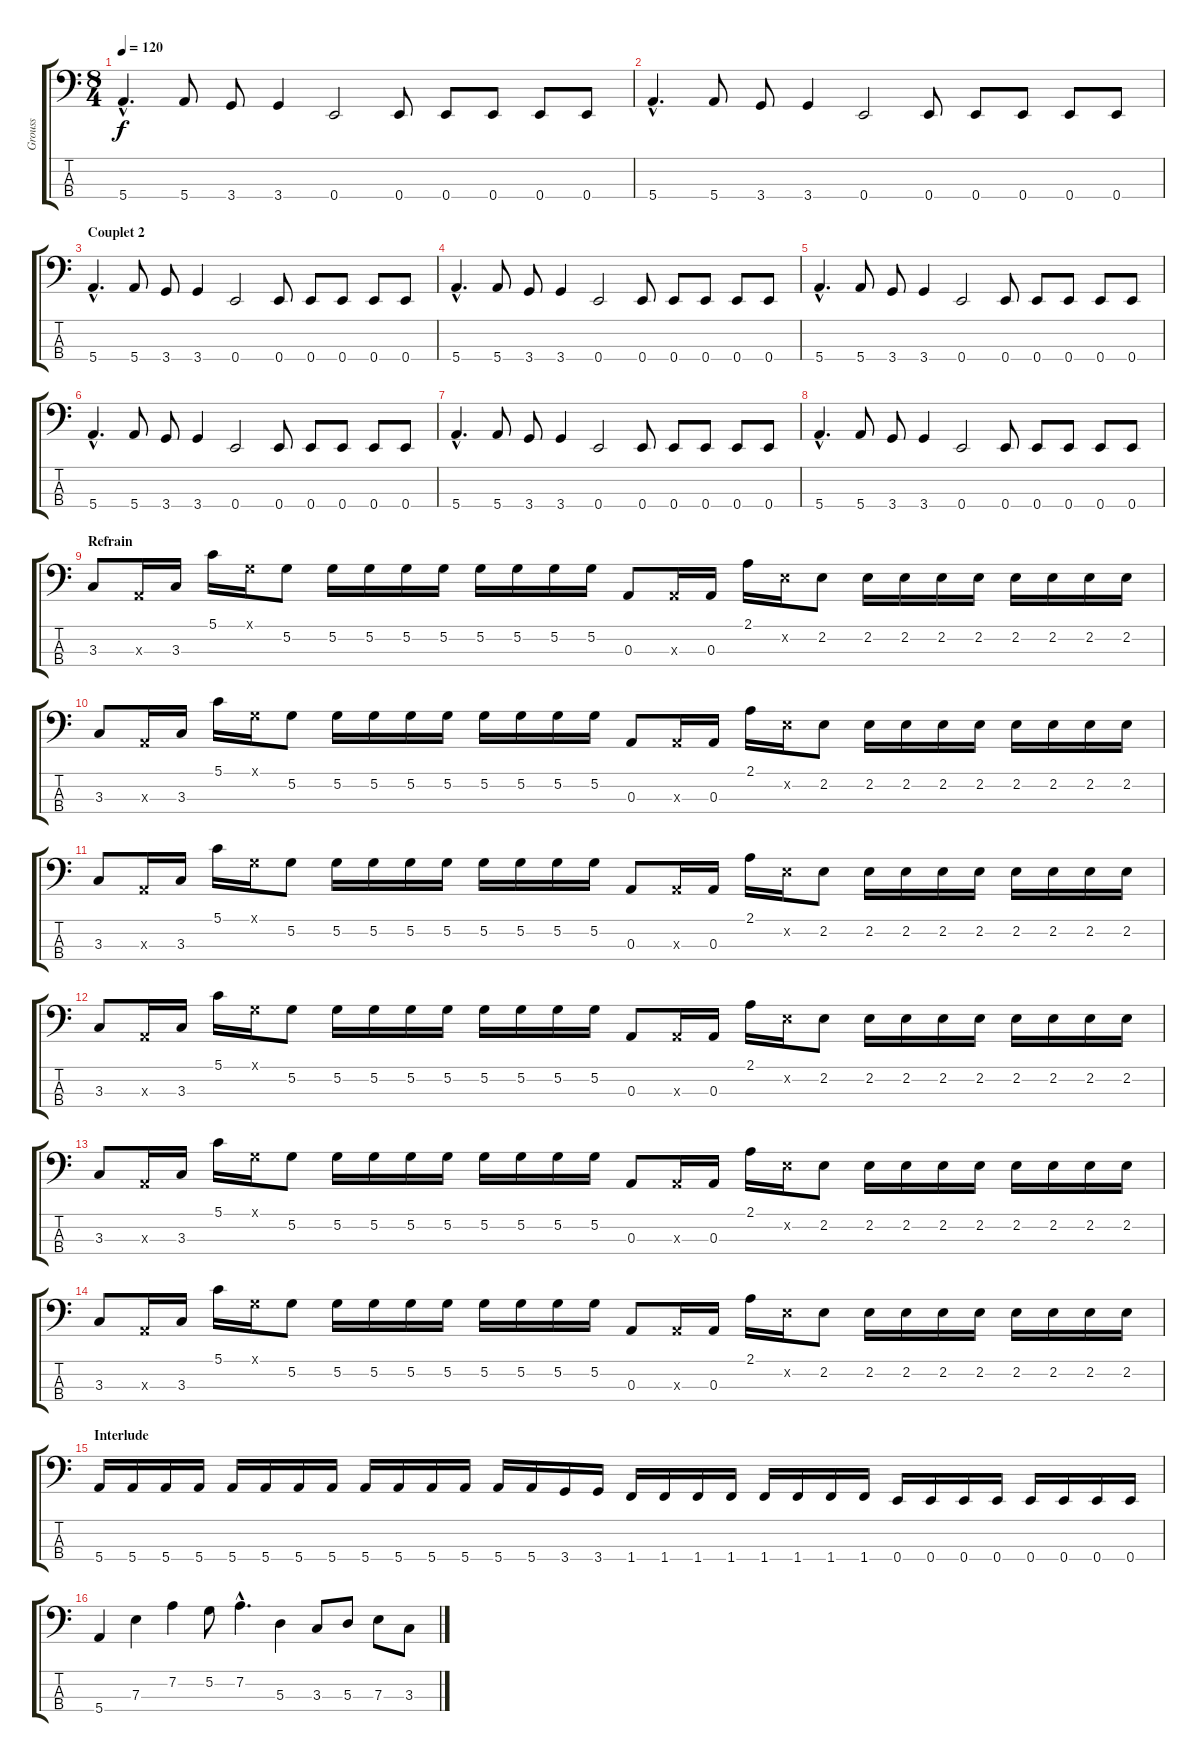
\track ("Grouss" "Grouss") {instrument electricbassfinger}
\staff {score tabs}
\tuning (G2 D2 A1 E1) {hide}
\ts (8 4)
\tempo 120
\clef f4
\ks c
5.4{hac}.4{d dy f} 5.4.8 3.4.8 3.4.4 0.4.2 0.4.8 0.4.8 0.4.8 0.4.8 0.4.8 |
5.4{hac}.4{d} 5.4.8 3.4.8 3.4.4 0.4.2 0.4.8 0.4.8 0.4.8 0.4.8 0.4.8 |
\section ("" "Couplet 2")
5.4{hac}.4{d} 5.4.8 3.4.8 3.4.4 0.4.2 0.4.8 0.4.8 0.4.8 0.4.8 0.4.8 |
5.4{hac}.4{d} 5.4.8 3.4.8 3.4.4 0.4.2 0.4.8 0.4.8 0.4.8 0.4.8 0.4.8 |
5.4{hac}.4{d} 5.4.8 3.4.8 3.4.4 0.4.2 0.4.8 0.4.8 0.4.8 0.4.8 0.4.8 |
5.4{hac}.4{d} 5.4.8 3.4.8 3.4.4 0.4.2 0.4.8 0.4.8 0.4.8 0.4.8 0.4.8 |
5.4{hac}.4{d} 5.4.8 3.4.8 3.4.4 0.4.2 0.4.8 0.4.8 0.4.8 0.4.8 0.4.8 |
5.4{hac}.4{d} 5.4.8 3.4.8 3.4.4 0.4.2 0.4.8 0.4.8 0.4.8 0.4.8 0.4.8 |
\section ("" "Refrain")
3.3.8{instrument slapbass1} 0.3{x}.16 3.3.16 5.1.16 0.1{x}.16 5.2.8 5.2.16 5.2.16 5.2.16 5.2.16 5.2.16 5.2.16 5.2.16 5.2.16 0.3.8 0.3{x}.16 0.3.16 2.1.16 2.2{x}.16 2.2.8 2.2.16 2.2.16 2.2.16 2.2.16 2.2.16 2.2.16 2.2.16 2.2.16 |
3.3.8{instrument slapbass1} 0.3{x}.16 3.3.16 5.1.16 0.1{x}.16 5.2.8 5.2.16 5.2.16 5.2.16 5.2.16 5.2.16 5.2.16 5.2.16 5.2.16 0.3.8 0.3{x}.16 0.3.16 2.1.16 2.2{x}.16 2.2.8 2.2.16 2.2.16 2.2.16 2.2.16 2.2.16 2.2.16 2.2.16 2.2.16 |
3.3.8{instrument slapbass1} 0.3{x}.16 3.3.16 5.1.16 0.1{x}.16 5.2.8 5.2.16 5.2.16 5.2.16 5.2.16 5.2.16 5.2.16 5.2.16 5.2.16 0.3.8 0.3{x}.16 0.3.16 2.1.16 2.2{x}.16 2.2.8 2.2.16 2.2.16 2.2.16 2.2.16 2.2.16 2.2.16 2.2.16 2.2.16 |
3.3.8{instrument slapbass1} 0.3{x}.16 3.3.16 5.1.16 0.1{x}.16 5.2.8 5.2.16 5.2.16 5.2.16 5.2.16 5.2.16 5.2.16 5.2.16 5.2.16 0.3.8 0.3{x}.16 0.3.16 2.1.16 2.2{x}.16 2.2.8 2.2.16 2.2.16 2.2.16 2.2.16 2.2.16 2.2.16 2.2.16 2.2.16 |
3.3.8{instrument slapbass1} 0.3{x}.16 3.3.16 5.1.16 0.1{x}.16 5.2.8 5.2.16 5.2.16 5.2.16 5.2.16 5.2.16 5.2.16 5.2.16 5.2.16 0.3.8 0.3{x}.16 0.3.16 2.1.16 2.2{x}.16 2.2.8 2.2.16 2.2.16 2.2.16 2.2.16 2.2.16 2.2.16 2.2.16 2.2.16 |
3.3.8{instrument slapbass1} 0.3{x}.16 3.3.16 5.1.16 0.1{x}.16 5.2.8 5.2.16 5.2.16 5.2.16 5.2.16 5.2.16 5.2.16 5.2.16 5.2.16 0.3.8 0.3{x}.16 0.3.16 2.1.16 2.2{x}.16 2.2.8 2.2.16 2.2.16 2.2.16 2.2.16 2.2.16 2.2.16 2.2.16 2.2.16 |
\section ("" "Interlude")
5.4.16{instrument electricbassfinger} 5.4.16 5.4.16 5.4.16 5.4.16 5.4.16 5.4.16 5.4.16 5.4.16 5.4.16 5.4.16 5.4.16 5.4.16 5.4.16 3.4.16 3.4.16 1.4.16 1.4.16 1.4.16 1.4.16 1.4.16 1.4.16 1.4.16 1.4.16 0.4.16 0.4.16 0.4.16 0.4.16 0.4.16 0.4.16 0.4.16 0.4.16 |
5.4.4{instrument electricbassfinger} 7.3.4 7.2.4 5.2.8 7.2{hac}.4{d} 5.3.4 3.3.8 5.3.8 7.3.8 3.3.8
